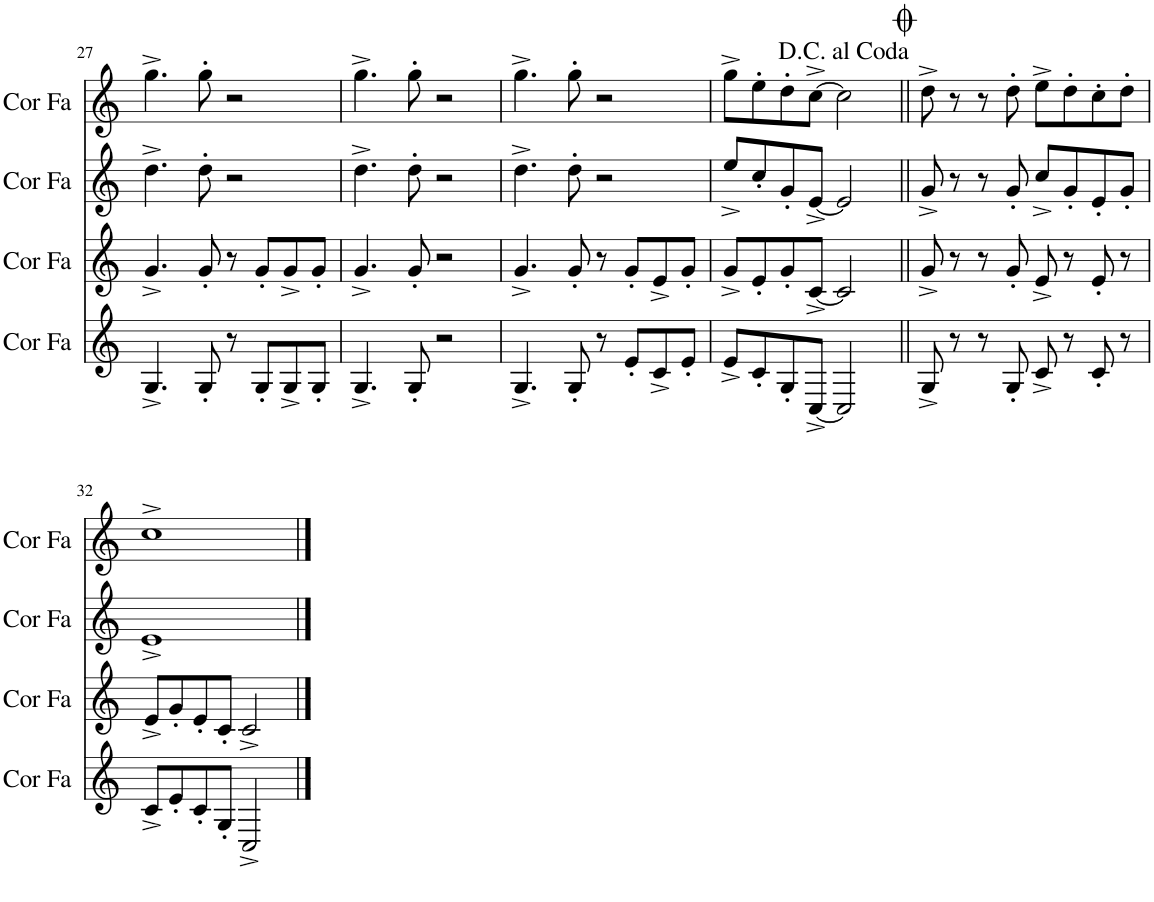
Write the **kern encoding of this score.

**kern	**kern	**kern	**kern
*part4	*part3	*part2	*part1
*staff4	*staff3	*staff2	*staff1
*I"Cor en Fa	*I"Cor en Fa	*I"Cor en Fa	*I"Cor en Fa
*I'Cor Fa	*I'Cor Fa	*I'Cor Fa	*I'Cor Fa
!!LO:PB:g=z
*clefG2	*clefG2	*clefG2	*clefG2
*Trd4c7	*Trd4c7	*Trd4c7	*Trd4c7
*k[]	*k[]	*k[]	*k[]
*M4/4	*M4/4	*M4/4	*M4/4
=27	=27	=27	=27
4.G^/	4.g^/	4.dd^\	4.gg^\
8G'/	8g'/	8dd'\	8gg'\
8r	8r	2r	2r
8G'/L	8g'/L	.	.
8G^/	8g^/	.	.
8G'/J	8g'/J	.	.
=28	=28	=28	=28
4.G^/	4.g^/	4.dd^\	4.gg^\
8G'/	8g'/	8dd'\	8gg'\
2r	2r	2r	2r
=29	=29	=29	=29
4.G^/	4.g^/	4.dd^\	4.gg^\
8G'/	8g'/	8dd'\	8gg'\
8r	8r	2r	2r
8e'/L	8g'/L	.	.
8c^/	8e^/	.	.
8e'/J	8g'/J	.	.
=30	=30	=30	=30
8e^/L	8g^/L	8ee^/L	8gg^\L
8c'/	8e'/	8cc'/	8ee'\
8G'/	8g'/	8g'/	8dd'\
[8C^/J	[8c^/J	[8e^/J	[8cc^\J
2C/]	2c/]	2e/]	2cc\]
=31||	=31||	=31||	=31||
8G^/	8g^/	8g^/	8dd^\
8r	8r	8r	8r
8r	8r	8r	8r
8G'/	8g'/	8g'/	8dd'\
8c^/	8e^/	8cc^/L	8ee^\L
8r	8r	8g'/	8dd'\
8c'/	8e'/	8e'/	8cc'\
8r	8r	8g'/J	8dd'\J
!!LO:LB:g=z
=32	=32	=32	=32
8c^/L	8e^/L	1e^	1cc^
8e'/	8g'/	.	.
8c'/	8e'/	.	.
8G'/J	8c'/J	.	.
2C^/	2c^/	.	.
==	==	==	==
*-	*-	*-	*-
